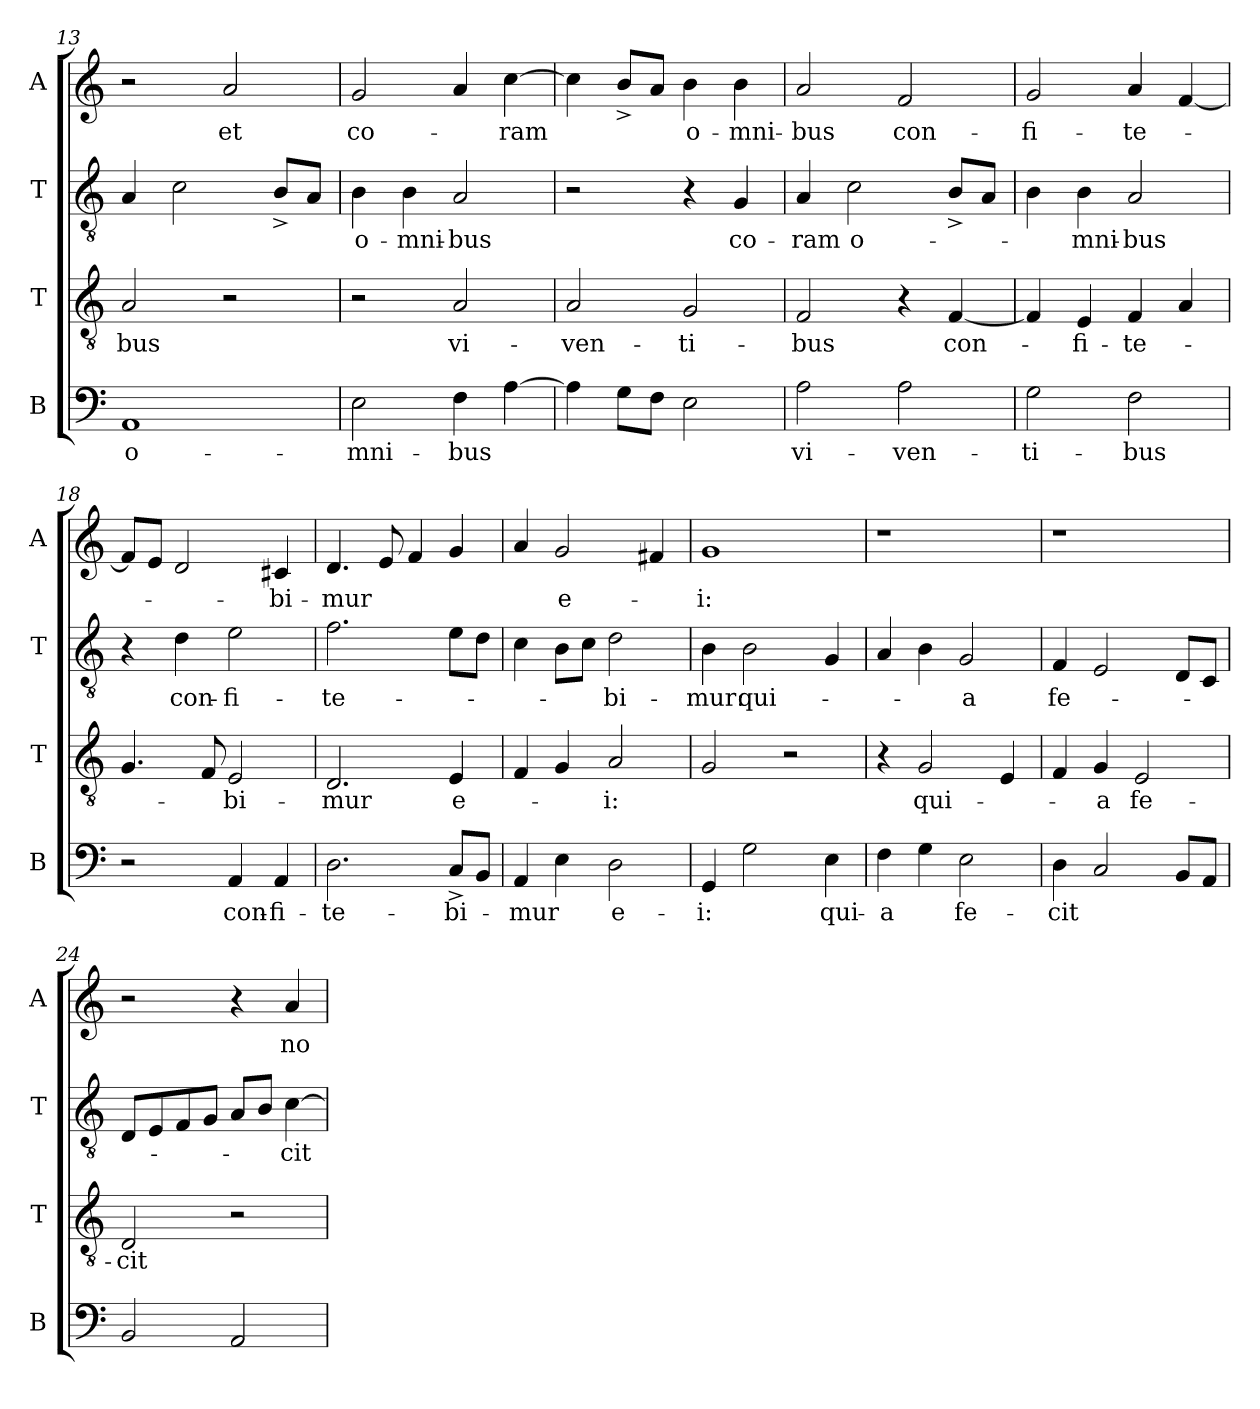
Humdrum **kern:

**kern	**text	**kern	**text	**kern	**text	**kern	**text
*part4	*part4	*part3	*part3	*part2	*part2	*part1	*part1
*staff4	*staff4	*staff3	*staff3	*staff2	*staff2	*staff1	*staff1
*I"B	*	*I"T	*	*I"T	*	*I"A	*
*I'B	*	*I'T	*	*I'T	*	*I'A	*
*clefF4	*	*clefGv2	*	*clefGv2	*	*clefG2	*
*k[]	*	*k[]	*	*k[]	*	*k[]	*
*C:	*	*C:	*	*C:	*	*C:	*
=13	=13	=13	=13	=13	=13	=13	=13
!	!LO:LY:b:rj	!	!LO:LY:b	!	!	!	!
1AA	o-	2A/	-bus	4A/	.	2r	.
.	.	.	.	2c\	.	.	.
!	!	!	!	!	!	!	!LO:LY:b
.	.	2r	.	.	.	2a/	et
.	.	.	.	8B^</L	.	.	.
.	.	.	.	8A/J	.	.	.
=14	=14	=14	=14	=14	=14	=14	=14
!	!LO:LY:b	!	!	!	!LO:LY:b	!	!LO:LY:b
2E\	-mni-	2r	.	4B\	o-	2g/	co-
!	!	!	!	!	!LO:LY:b	!	!
.	.	.	.	4B\	-mni-	.	.
!	!LO:LY:b	!	!LO:LY:b	!	!LO:LY:b:rj	!	!
4F\	-bus	2A/	vi-	2A/	-bus	4a/	.
!	!	!	!	!	!	!	!LO:LY:b
[>4A\	.	.	.	.	.	[>4cc\	-ram
!!LO:PB:g=z
=15	=15	=15	=15	=15	=15	=15	=15
!	!	!	!LO:LY:b	!	!	!	!
4A\]	.	2A/	-ven-	2r	.	4cc\]	.
8G\L	.	.	.	.	.	8b^</L	.
8F\J	.	.	.	.	.	8a/J	.
!	!	!	!LO:LY:b	!	!	!	!LO:LY:b
2E\	.	2G/	-ti-	4r	.	4b\	o-
!	!	!	!	!	!LO:LY:b	!	!LO:LY:b:rj
.	.	.	.	4G/	co-	4b\	-mni-
=16	=16	=16	=16	=16	=16	=16	=16
!	!LO:LY:b	!	!LO:LY:b	!	!LO:LY:b	!	!LO:LY:b
2A\	vi-	2F/	-bus	4A/	-ram	2a/	-bus
!	!	!	!	!	!LO:LY:b	!	!
.	.	.	.	2c\	o-	.	.
!	!LO:LY:b	!	!	!	!	!	!LO:LY:b
2A\	-ven-	4r	.	.	.	2f/	con-
!	!	!	!LO:LY:b	!	!	!	!
.	.	[<4F/	con-	8B^</L	.	.	.
.	.	.	.	8A/J	.	.	.
=17	=17	=17	=17	=17	=17	=17	=17
!	!LO:LY:b	!	!	!	!	!	!LO:LY:b
2G\	-ti-	4F/]	.	4B\	.	2g/	-fi-
!	!	!	!LO:LY:b	!	!LO:LY:b	!	!
.	.	4E/	-fi-	4B\	-mni-	.	.
!	!LO:LY:b	!	!LO:LY:b	!	!LO:LY:b:rj	!	!LO:LY:b
2F\	-bus	4F/	-te-	2A/	-bus	4a/	-te-
.	.	4A/	.	.	.	[<4f/	.
=18	=18	=18	=18	=18	=18	=18	=18
2r	.	4.G/	.	4r	.	8f/L]	.
.	.	.	.	.	.	8e/J	.
!	!	!	!	!	!LO:LY:b	!	!
.	.	.	.	4d\	con-	2d/	.
.	.	8F/	.	.	.	.	.
!	!LO:LY:b	!	!LO:LY:b	!	!LO:LY:b	!	!
4AA/	con-	2E/	-bi-	2e\	-fi-	.	.
!	!LO:LY:b:rj	!	!	!	!	!	!LO:LY:b
4AA/	-fi-	.	.	.	.	4c#/	-bi-
=19	=19	=19	=19	=19	=19	=19	=19
!	!LO:LY:b	!	!LO:LY:b	!	!LO:LY:b	!	!LO:LY:b
2.D\	-te-	2.D/	-mur	2.f\	-te-	4.d/	-mur
.	.	.	.	.	.	8e/	.
.	.	.	.	.	.	4f/	.
!	!LO:LY:b	!	!LO:LY:b	!	!	!	!
8C^</L	-bi-	4E/	e-	8e\L	.	4g/	.
8BB/J	.	.	.	8d\J	.	.	.
=20	=20	=20	=20	=20	=20	=20	=20
!	!LO:LY:b	!	!	!	!	!	!
4AA/	-mur	4F/	.	4c\	.	4a/	.
!	!	!	!	!	!	!	!LO:LY:b
4E\	.	4G/	.	8B\L	.	2g/	e-
.	.	.	.	8c\J	.	.	.
!	!LO:LY:b	!	!LO:LY:b:rj	!	!LO:LY:b	!	!
2D\	e-	2A/	-i:	2d\	-bi-	.	.
.	.	.	.	.	.	4f#X/	.
=21	=21	=21	=21	=21	=21	=21	=21
!	!LO:LY:b:rj	!	!	!	!LO:LY:b	!	!LO:LY:b
4GG/	-i:	2G/	.	4B\	-mur:	1g	-i:
!	!	!	!	!	!LO:LY:b	!	!
2G\	.	.	.	2B\	qui-	.	.
.	.	2r	.	.	.	.	.
!	!LO:LY:b	!	!	!	!	!	!
4E\	qui-	.	.	4G/	.	.	.
!!LO:LB:g=z
=22	=22	=22	=22	=22	=22	=22	=22
!	!LO:LY:b:rj	!	!	!	!	!	!
4F\	-a	4r	.	4A/	.	1r	.
!	!	!	!LO:LY:b	!	!	!	!
4G\	.	2G/	qui-	4B\	.	.	.
!	!LO:LY:b	!	!	!	!LO:LY:b	!	!
2E\	fe-	.	.	2G/	-a	.	.
.	.	4E/	.	.	.	.	.
=23	=23	=23	=23	=23	=23	=23	=23
!	!LO:LY:b	!	!	!	!LO:LY:b	!	!
4D\	-cit	4F/	.	4F/	fe-	1r	.
!	!	!	!LO:LY:b	!	!	!	!
2C/	.	4G/	-a	2E/	.	.	.
!	!	!	!LO:LY:b	!	!	!	!
.	.	2E/	fe-	.	.	.	.
8BB/L	.	.	.	8D/L	.	.	.
8AA/J	.	.	.	8C/J	.	.	.
=24	=24	=24	=24	=24	=24	=24	=24
!	!	!	!LO:LY:b	!	!	!	!
2BB/	.	2D/	-cit	8D/L	.	2r	.
.	.	.	.	8E/	.	.	.
.	.	.	.	8F/	.	.	.
.	.	.	.	8G/J	.	.	.
2AA/	.	2r	.	8A/L	.	4r	.
.	.	.	.	8B/J	.	.	.
!	!	!	!	!	!LO:LY:b	!	!LO:LY:b
.	.	.	.	[>4c\	-cit	4a/	no-
=	=	=	=	=	=	=	=
*-	*-	*-	*-	*-	*-	*-	*-
